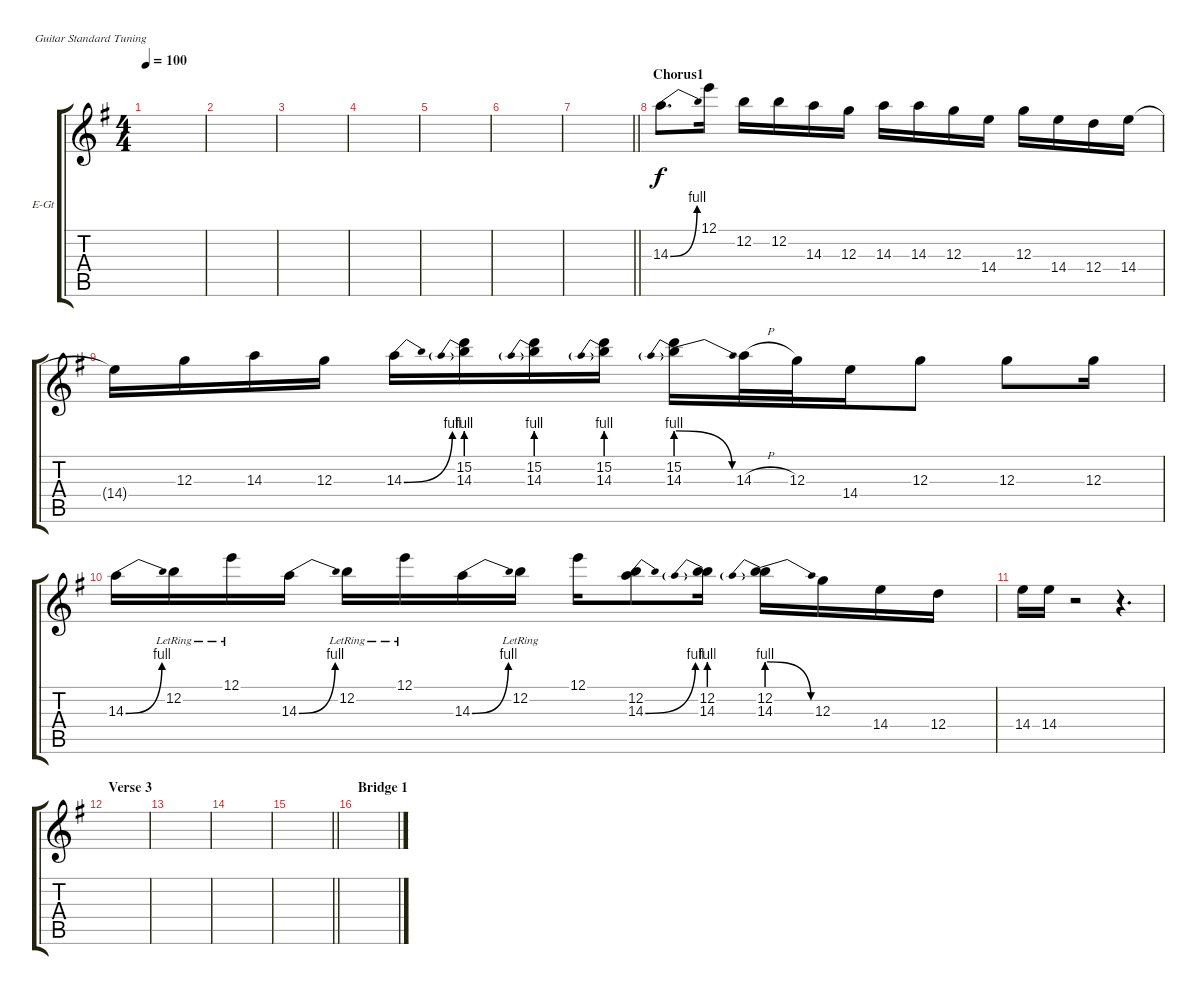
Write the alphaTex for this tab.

\bracketExtendMode groupsimilarinstruments
\firstSystemTrackNameOrientation horizontal
\otherSystemsTrackNameOrientation horizontal
\track ("guitar solo (Rodion Kravkl)" "E-Gt") {mute instrument distortionguitar}
\staff {score tabs}
\tuning (E4 B3 G3 D3 A2 E2)
\ts (4 4)
\tempo 100
\clef g2
\scale
0.333333
\ks eminor
|
\scale
0.333333 |
\scale
0.333333 |
\scale
0.333333 |
\scale
0.333333 |
\scale
0.333333 |
\scale
0.333333
\barLineRight lightlight
|
\section ("" "Chorus1")
\scale
0.333333 14.3{be (bend 0 0 15 4)}.8{d} 12.1.16 12.2.16 12.2.16 14.3.16 12.3.16 14.3.16 14.3.16 12.3.16 14.4.16 12.3.16 14.4.16 12.4.16 14.4.16 |
\scale
0.333333 14.4{t}.16 12.3.16 14.3.16 12.3.16 14.3{be (bend 0 0 15 4)}.16 (14.3{be (prebend 0 4 60 4)} 15.2).16 (15.2 14.3{be (prebend 0 4 60 4)}).16 (14.3{be (prebend 0 4 60 4)} 15.2).16 (14.3{be (prebendrelease 0 4 32.4 0)} 15.2).16 14.3{h}.32 12.3.32 14.4.16 12.3.8 12.3.8 12.3.16 |
\scale
0.333333 14.3{be (bend 0 0 15.6 4)}.16 12.2{lr}.16 12.1{lr}.16 14.3{be (bend 0 0 15.6 4)}.16 12.2{lr}.16 12.1{lr}.16 14.3{be (bend 0 0 15.6 4)}.16 12.2{lr}.16 12.1.16 (14.3{be (bend 0 0 15.6 4)} 12.2).8 (14.3{be (prebend 0 4 60 4)} 12.2).16 (14.3{be (prebendrelease 0 4 15 0)} 12.2).16 12.3.16 14.4.16 12.4.16 |
\scale
0.333333 14.4.16 14.4.16 r.2 r.4{d} |
\section ("" "Verse 3")
\scale
0.333333 |
\scale
0.333333 |
\scale
0.333333 |
\scale
0.333333
\barLineRight lightlight
|
\section ("" "Bridge 1")
\scale
0.333333
